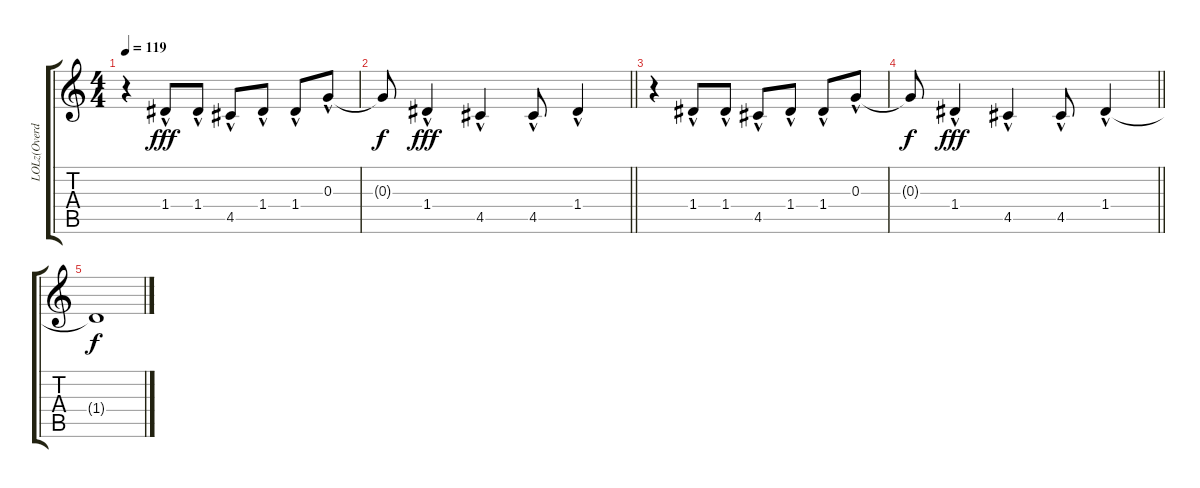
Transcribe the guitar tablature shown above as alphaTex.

\track ("LOLz(Overdub/Lead)" "LOLz(Overd") {instrument electricguitarjazz}
\staff {score tabs}
\tuning (E4 B3 G3 D3 A2 E2) {hide}
\ts (4 4)
\tempo 119
\clef g2
\ks c
r.4{dy fff} 1.4{hac}.8 1.4{hac}.8 4.5{hac}.8 1.4{hac}.8 1.4{hac}.8 0.3{hac}.8 |
\barLineRight lightlight
0.3{t}.8{dy f} 1.4{hac}.4{dy fff} 4.5{hac}.4 4.5{hac}.8 1.4{hac}.4 |
r.4 1.4{hac}.8 1.4{hac}.8 4.5{hac}.8 1.4{hac}.8 1.4{hac}.8 0.3{hac}.8 |
\barLineRight lightlight
0.3{t}.8{dy f} 1.4{hac}.4{dy fff} 4.5{hac}.4 4.5{hac}.8 1.4{hac}.4 |
1.4{t}.1{dy f}
